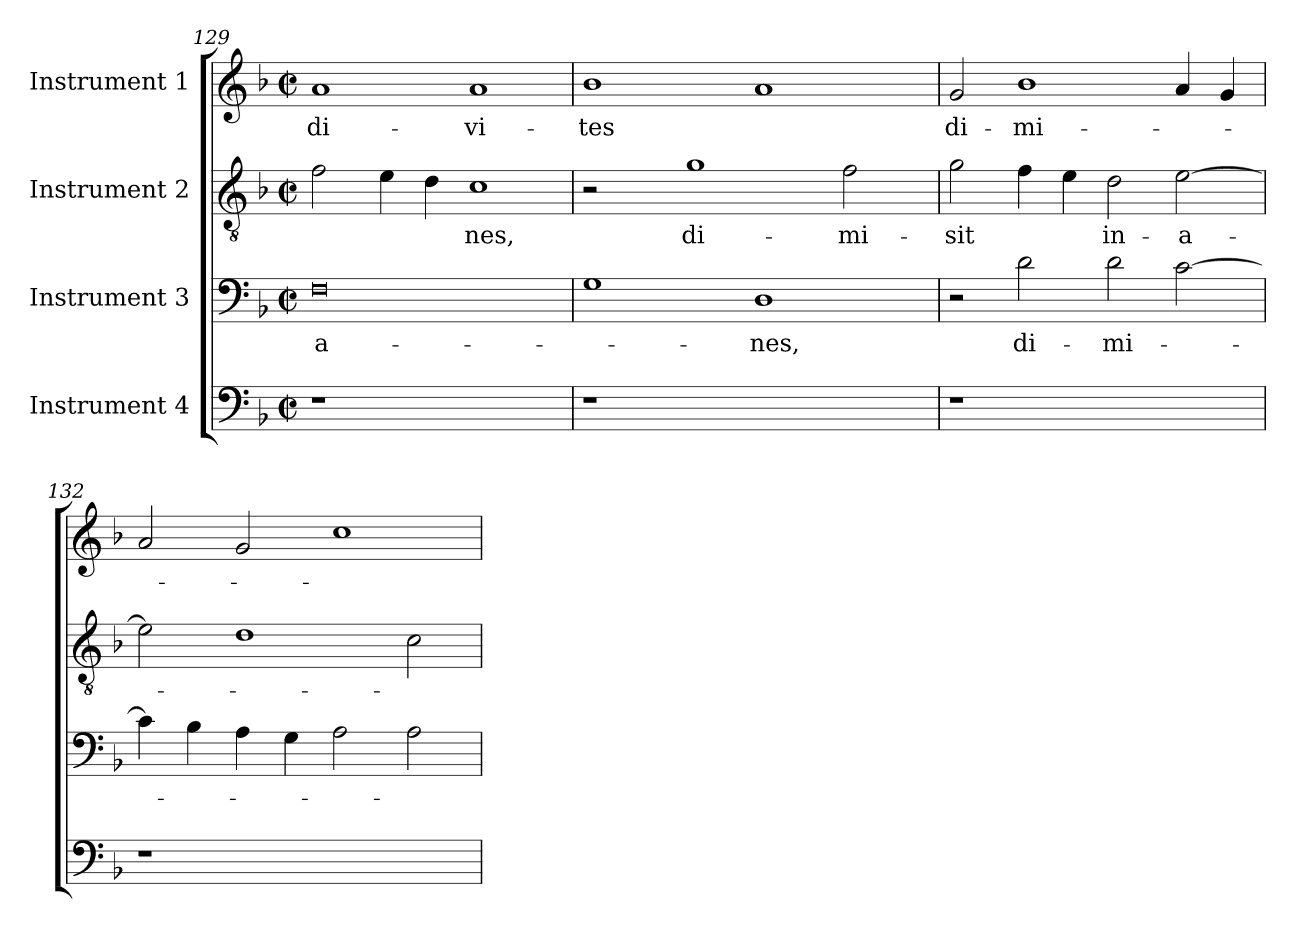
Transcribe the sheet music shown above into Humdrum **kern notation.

**kern	**kern	**text	**kern	**text	**kern	**text
*part4	*part3	*part3	*part2	*part2	*part1	*part1
*staff4	*staff3	*staff3	*staff2	*staff2	*staff1	*staff1
*I"Instrument 4	*I"Instrument 3	*	*I"Instrument 2	*	*I"Instrument 1	*
*clefF4	*clefF4	*	*clefGv2	*	*clefG2	*
*k[b-]	*k[b-]	*	*k[b-]	*	*k[b-]	*
*F:	*F:	*	*F:	*	*F:	*
*M2/2	*M2/2	*	*M2/2	*	*M2/2	*
*met(c|)	*met(c|)	*	*met(c|)	*	*met(c|)	*
=129	=129	=129	=129	=129	=129	=129
!	!	!LO:LY:b:rj	!	!	!	!LO:LY:b:cj
1r	0F	-a-	2f\	.	1a	di-
.	.	.	4e\	.	.	.
.	.	.	4d\	.	.	.
!	!	!	!	!LO:LY:b:cj	!	!LO:LY:b:cj
1ryy	.	.	1c	-nes,	1a	-vi-
!!LO:LB:g=z
=130	=130	=130	=130	=130	=130	=130
!	!	!	!	!	!	!LO:LY:b:cj
*	*^	*	*	*	*	*
1r	1G	4ryy	.	2r	.	1b-	-tes
.	.	16.ryy	.	.	.	.	.
.	.	1ryy	.	.	.	.	.
!	!	!	!	!	!LO:LY:b:cj	!	!
.	.	.	.	1g	di-	.	.
!	!	!	!LO:LY:b:cj	!	!	!	!
1ryy	1D	.	-nes,	.	.	1a	.
.	.	2ryy	.	.	.	.	.
!	!	!	!	!	!LO:LY:b:cj	!	!
.	.	.	.	2f\	-mi-	.	.
.	.	8ryy	.	.	.	.	.
.	.	32ryy	.	.	.	.	.
=131	=131	=131	=131	=131	=131	=131	=131
!	!	!	!	!	!LO:LY:b:cj	!	!LO:LY:b:cj
*	*v	*v	*	*	*	*	*
1r	2r	.	2g\	-sit	2g/	di-
!	!	!LO:LY:b:cj	!	!	!	!LO:LY:b:cj
.	2d\	di-	4f\	.	1b-	-mi-
.	.	.	4e\	.	.	.
!	!	!LO:LY:b:cj	!	!LO:LY:b:cj	!	!
1ryy	2d\	-mi-	2d\	in-	.	.
!	!	!	!	!LO:LY:b:cj	!	!
.	[>2c\	.	[>2e\	-a-	4a/	.
.	.	.	.	.	4g/	.
=132	=132	=132	=132	=132	=132	=132
1r	4c\]	.	2e\]	.	2a/	.
.	4B-\	.	.	.	.	.
.	4A\	.	1d	.	2g/	.
.	4G\	.	.	.	.	.
1ryy	2A\	.	.	.	1cc	.
.	2A\	.	2c\	.	.	.
=	=	=	=	=	=	=
*-	*-	*-	*-	*-	*-	*-
